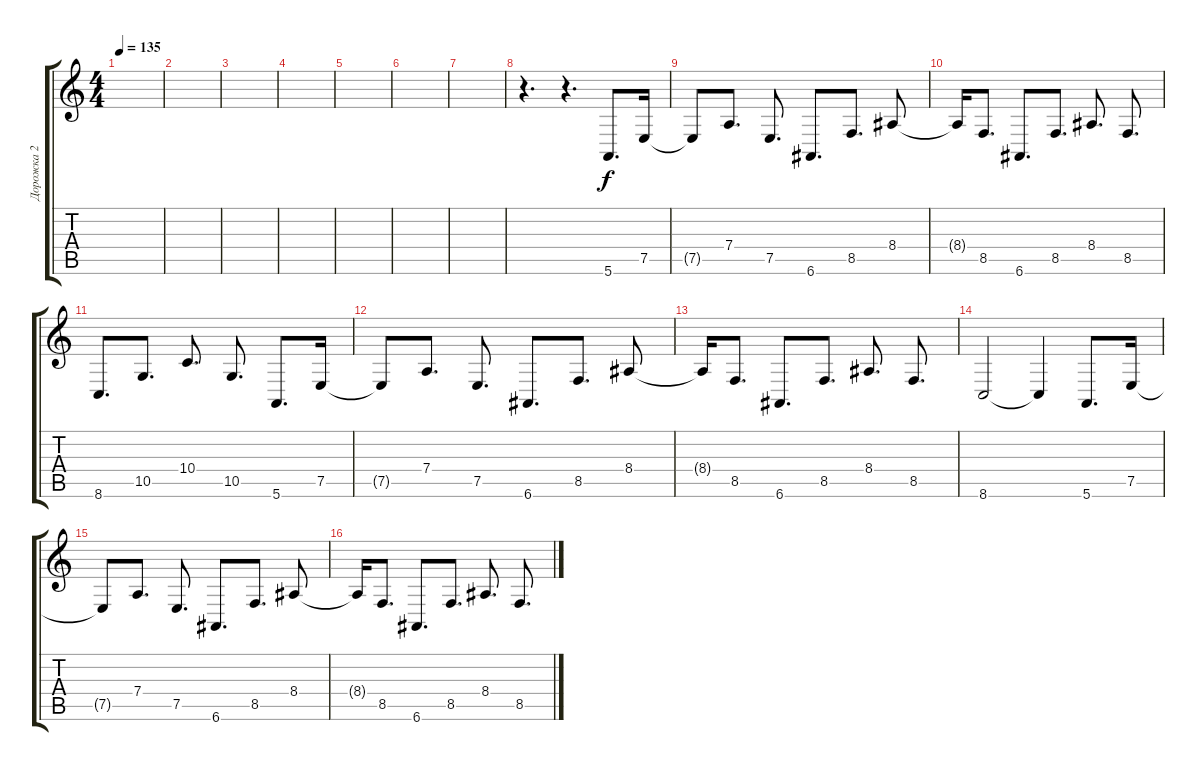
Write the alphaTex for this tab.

\track ("Дорожка 2" "Дорожка 2") {instrument acousticgrandpiano}
\staff {score tabs}
\tuning (E4 B3 G3 D3 A2 E2) {hide}
\ts (4 4)
\tempo 135
\clef g2
\ks c
|
|
|
|
|
|
|
r.4{d} r.4{d} 5.6.8{d volume 16} 7.5.16 |
7.5{t}.8 7.4.8{d} 7.5.8{d} 6.6.8{d} 8.5.8{d} 8.4.8 |
8.4{t}.16 8.5.8{d} 6.6.8{d} 8.5.8{d} 8.4.8{d} 8.5.8{d} |
8.6.8{d} 10.5.8{d} 10.4.8{d} 10.5.8{d} 5.6.8{d} 7.5.16 |
7.5{t}.8 7.4.8{d} 7.5.8{d} 6.6.8{d} 8.5.8{d} 8.4.8 |
8.4{t}.16 8.5.8{d} 6.6.8{d} 8.5.8{d} 8.4.8{d} 8.5.8{d} |
8.6.2 8.6{t}.4 5.6.8{d} 7.5.16 |
7.5{t}.8 7.4.8{d} 7.5.8{d} 6.6.8{d} 8.5.8{d} 8.4.8 |
8.4{t}.16 8.5.8{d} 6.6.8{d} 8.5.8{d} 8.4.8{d} 8.5.8{d}
